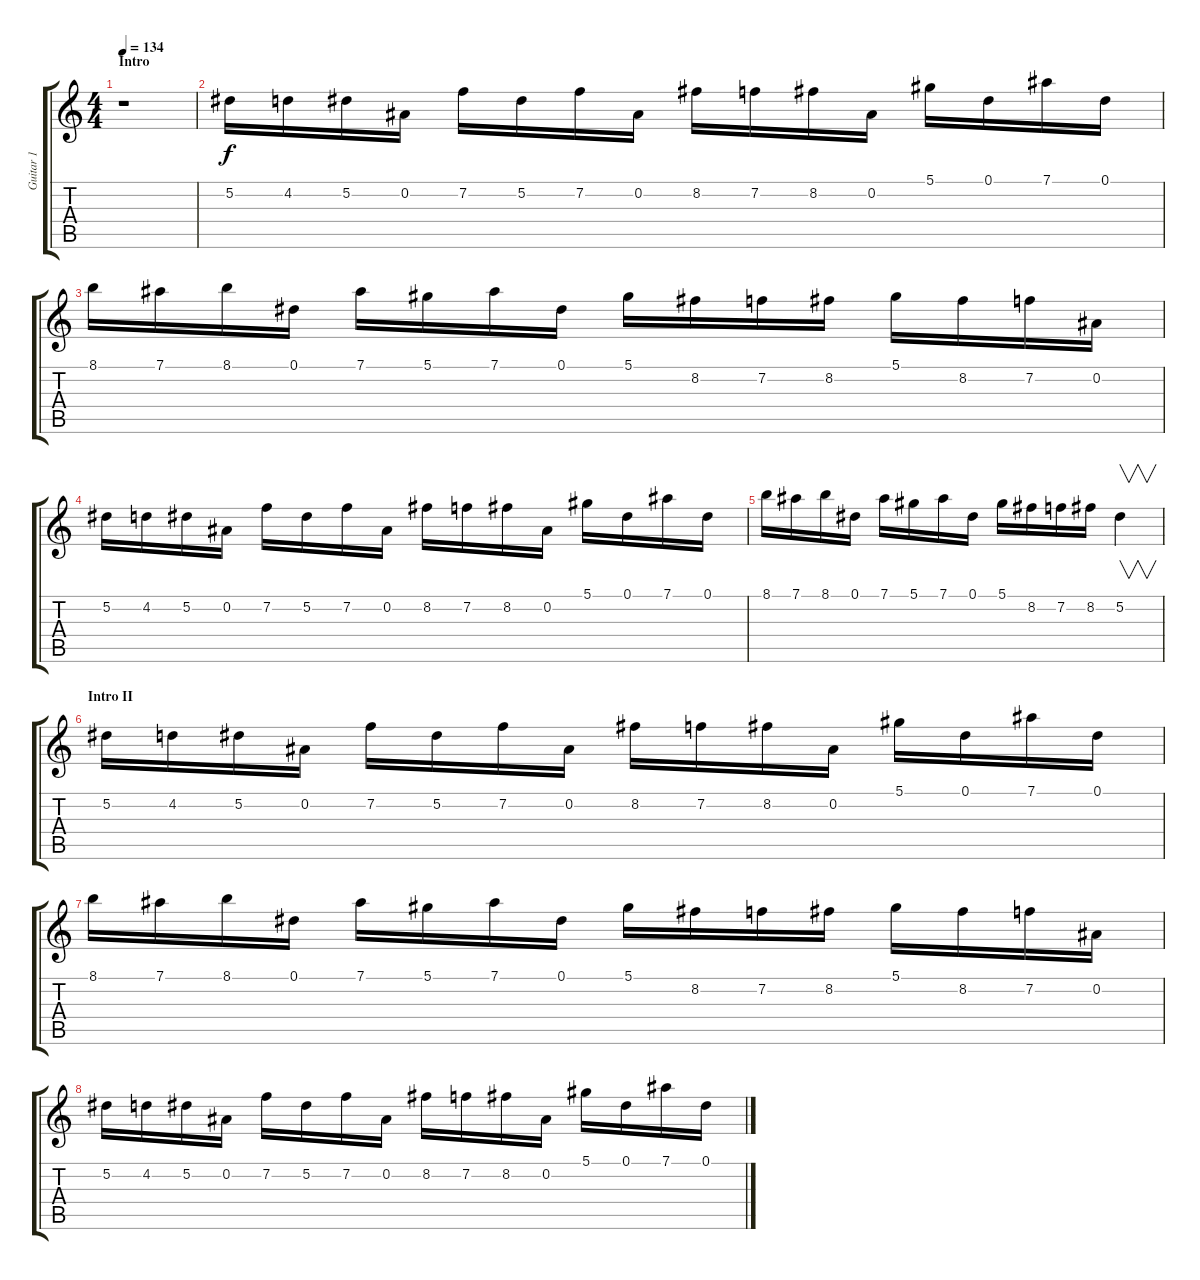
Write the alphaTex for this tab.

\track ("Guitar 1" "Guitar 1") {instrument distortionguitar}
\staff {score tabs}
\tuning (Eb4 Bb3 Gb3 Db3 Ab2 Eb2) {hide}
\ts (4 4)
\section ("" "Intro")
\tempo 134
\clef g2
\ks c
r.1{dy f instrument distortionguitar} |
5.2.16 4.2.16 5.2.16 0.2.16 7.2.16 5.2.16 7.2.16 0.2.16 8.2.16 7.2.16 8.2.16 0.2.16 5.1.16 0.1.16 7.1.16 0.1.16 |
8.1.16 7.1.16 8.1.16 0.1.16 7.1.16 5.1.16 7.1.16 0.1.16 5.1.16 8.2.16 7.2.16 8.2.16 5.1.16 8.2.16 7.2.16 0.2.16 |
5.2.16 4.2.16 5.2.16 0.2.16 7.2.16 5.2.16 7.2.16 0.2.16 8.2.16 7.2.16 8.2.16 0.2.16 5.1.16 0.1.16 7.1.16 0.1.16 |
8.1.16 7.1.16 8.1.16 0.1.16 7.1.16 5.1.16 7.1.16 0.1.16 5.1.16 8.2.16 7.2.16 8.2.16 5.2.4{v} |
\section ("" "Intro II")
5.2.16 4.2.16 5.2.16 0.2.16 7.2.16 5.2.16 7.2.16 0.2.16 8.2.16 7.2.16 8.2.16 0.2.16 5.1.16 0.1.16 7.1.16 0.1.16 |
8.1.16 7.1.16 8.1.16 0.1.16 7.1.16 5.1.16 7.1.16 0.1.16 5.1.16 8.2.16 7.2.16 8.2.16 5.1.16 8.2.16 7.2.16 0.2.16 |
5.2.16 4.2.16 5.2.16 0.2.16 7.2.16 5.2.16 7.2.16 0.2.16 8.2.16 7.2.16 8.2.16 0.2.16 5.1.16 0.1.16 7.1.16 0.1.16
